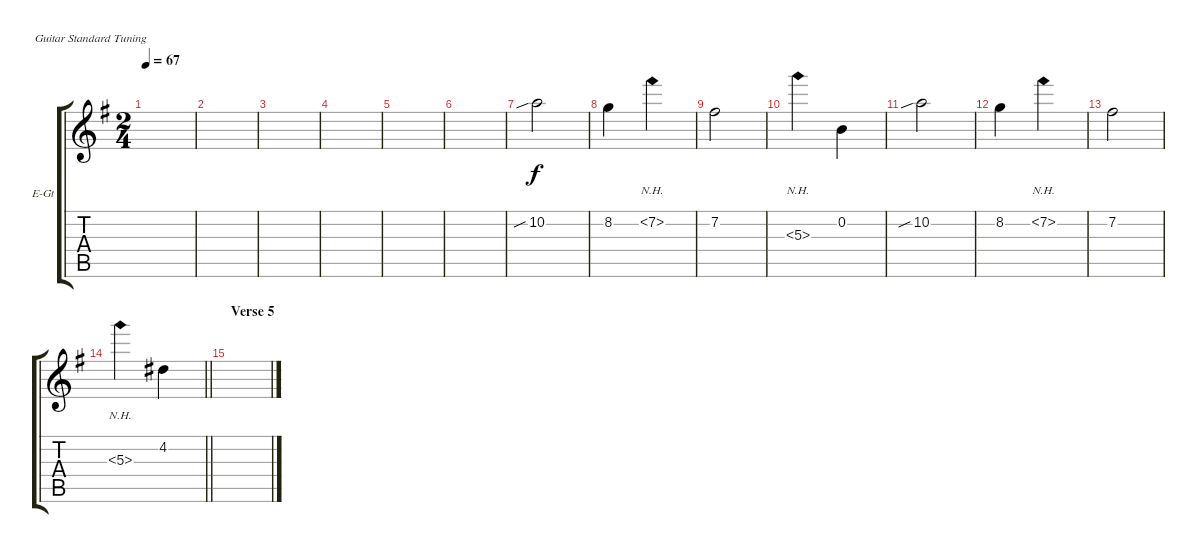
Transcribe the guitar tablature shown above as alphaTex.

\bracketExtendMode groupsimilarinstruments
\firstSystemTrackNameOrientation horizontal
\otherSystemsTrackNameOrientation horizontal
\track ("guitar solo (Anton Zulganov)" "E-Gt") {instrument distortionguitar}
\staff {score tabs}
\tuning (E4 B3 G3 D3 A2 E2)
\ts (2 4)
\tempo 67
\clef g2
\scale
0.333333
\ks eminor
|
\scale
0.333333 |
\scale
0.333333 |
\scale
0.333333 |
\scale
0.333333 |
\scale
0.333333 |
\scale
0.333333 10.2{sib}.2 |
\scale
0.333333 8.2.4 7.2{nh}.4 |
\scale
0.333333 7.2.2 |
\scale
0.333333 5.3{nh}.4 0.2.4 |
\scale
0.333333 10.2{sib}.2 |
\scale
0.333333 8.2.4 7.2{nh}.4 |
\scale
0.333333 7.2.2 |
\scale
0.333333
\barLineRight lightlight
5.3{nh}.4 4.2.4 |
\section ("" "Verse 5")
\scale
0.333333 |
\scale
0.333333
